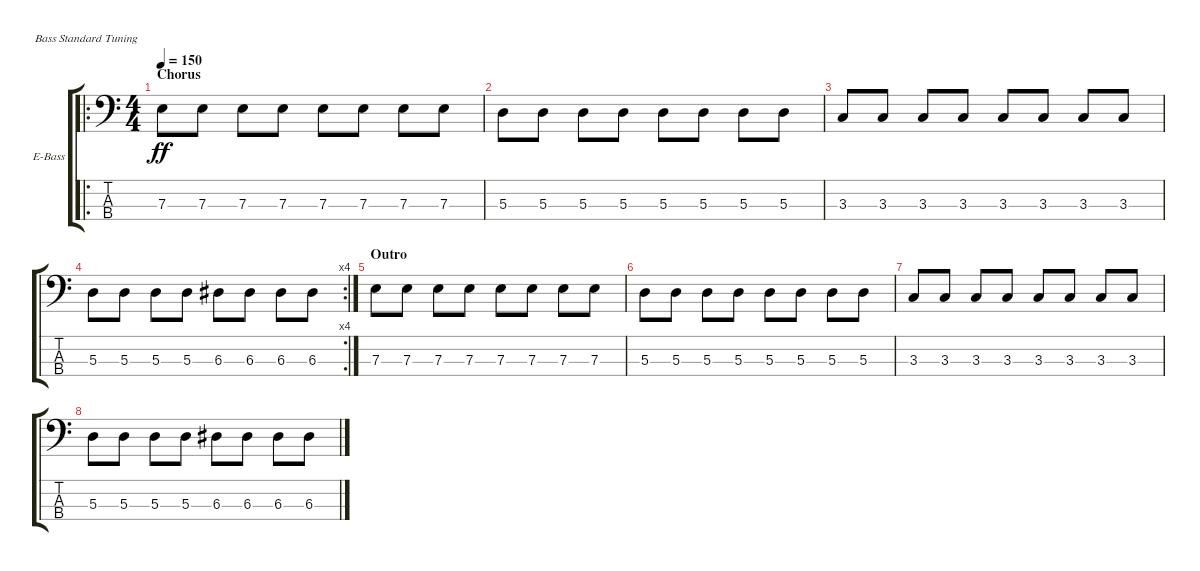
\defaultSystemsLayout 4
\bracketExtendMode groupsimilarinstruments
\firstSystemTrackNameOrientation horizontal
\otherSystemsTrackNameOrientation horizontal
\track ("Sv'yatoslav" "E-Bass") {instrument electricbassfinger}
\staff {score tabs}
\tuning (G2 D2 A1 E1)
\ro
\ts (4 4)
\section ("" "Chorus")
\tempo 150
\clef f4
\ks c
7.3.8{dy ff} 7.3.8 7.3.8 7.3.8 7.3.8 7.3.8 7.3.8 7.3.8 |
5.3.8 5.3.8 5.3.8 5.3.8 5.3.8 5.3.8 5.3.8 5.3.8 |
3.3.8 3.3.8 3.3.8 3.3.8 3.3.8 3.3.8 3.3.8 3.3.8 |
\rc 4
5.3.8 5.3.8 5.3.8 5.3.8 6.3.8 6.3.8 6.3.8 6.3.8 |
\section ("" "Outro")
7.3.8 7.3.8 7.3.8 7.3.8 7.3.8 7.3.8 7.3.8 7.3.8 |
5.3.8 5.3.8 5.3.8 5.3.8 5.3.8 5.3.8 5.3.8 5.3.8 |
3.3.8 3.3.8 3.3.8 3.3.8 3.3.8 3.3.8 3.3.8 3.3.8 |
5.3.8 5.3.8 5.3.8 5.3.8 6.3.8 6.3.8 6.3.8 6.3.8
